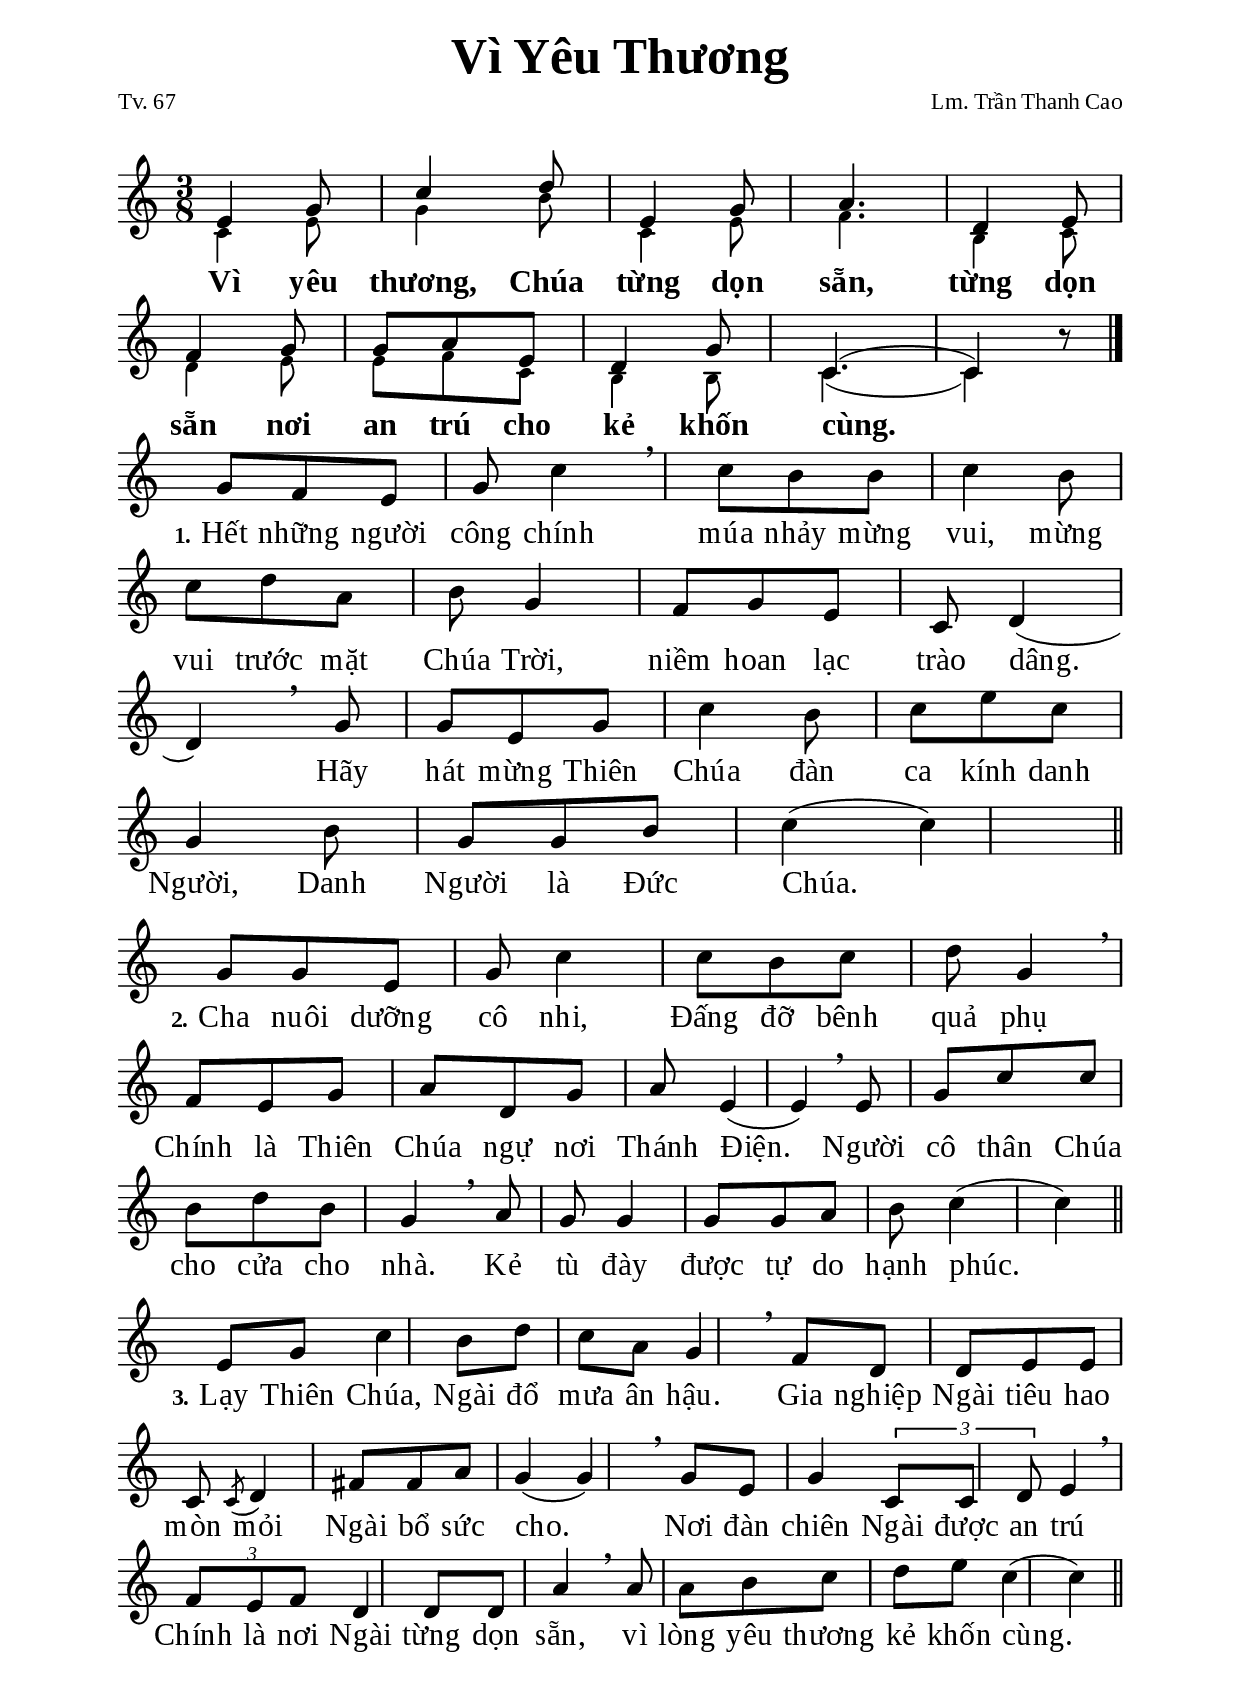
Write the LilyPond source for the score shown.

% Cài đặt chung
\version "2.20.0"
\include "english.ly"

\header {
  title = \markup { \fontsize #3 "Vì Yêu Thương" }
  poet = "Tv. 67"
  composer = "Lm. Trần Thanh Cao"
  arranger = " "
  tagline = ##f
}

\paper {
  #(set-paper-size "a4")
  top-margin = 10\mm
  bottom-margin = 10\mm
  left-margin = 20\mm
  right-margin = 20\mm
  indent = #0
  #(define fonts
    (make-pango-font-tree
      "Liberation Serif"
      "Liberation Serif"
      "Liberation Serif"
      (/ 20 20)))
  page-count = #1
}

% Nhạc điệp khúc
nhacDiepKhucSop = \relative c' {
  e4 g8 |
  c4 d8 |
  e,4 g8 |
  a4. |
  d,4 e8 |
  f4 g8 |
  g a e |
  d4 g8 |
  c,4. ( |
  c4) r8 \bar "|."
}

nhacDiepKhucBass = \relative c' {
  c4 e8 |
  g4 b8 |
  c,4 e8 |
  f4. |
  b,4 c8 |
  d4 e8 |
  e f c |
  b4 b8 |
  c4. ( |
  c4) r8
}

% Nhạc phiên khúc
nhacPhienKhucMot = \relative c'' {
  g8 f e g c4 \breathe
  c8 b b c4 b8 c d a b g4
  f8 g e c d4 (d) \breathe
  g8 g e g c4 b8 c e c g4
  b8 g g b c4 (c) \bar "||"
}

nhacPhienKhucHai = \relative c'' {
  g8 g e g c4
  c8 b c d g,4 \breathe
  f8 e g a d, g a e4 (e) \breathe
  e8 g c c b d b g4 \breathe
  a8 g g4 g8 g a b c4 (c) \bar "||"
}

nhacPhienKhucBa = \relative c' {
  e8 g c4
  b8 d c a g4 \breathe
  f8 d d e e c \acciaccatura c8 d4
  fs8 fs a g4 (g) \breathe
  g8 e g4 \tuplet 3/2 { c,8 c d } e4 \breathe
  \tuplet 3/2 { f8 e f } d4 d8 d a'4 \breathe
  a8 a b c d e c4 (c) \bar "||"
}

% Lời điệp khúc
loiDiepKhuc = \lyricmode {
  Vì yêu thương, Chúa từng dọn sẵn,
  từng dọn sẵn nơi an trú cho kẻ khốn cùng.
}

% Lời phiên khúc
loiPhienKhucMot = \lyricmode {
  \set stanza = #"1."
  Hết những người công chính múa nhảy mừng vui,
  mừng vui trước mặt Chúa Trời,
  niềm hoan lạc trào dâng.
  Hãy hát mừng Thiên Chúa đàn ca kính danh Người,
  Danh Người là Đức Chúa.
}

loiPhienKhucHai = \lyricmode {
  \set stanza = #"2."
  Cha nuôi dưỡng cô nhi, Đấng đỡ bênh quả phụ
  Chính là Thiên Chúa ngự nơi Thánh Điện.
  Người cô thân Chúa cho cửa cho nhà.
  Kẻ tù đày được tự do hạnh phúc.
}

loiPhienKhucBa = \lyricmode {
  \set stanza = #"3."
  Lạy Thiên Chúa, Ngài đổ mưa ân hậu.
  Gia nghiệp Ngài tiêu hao mòn mỏi Ngài bổ sức cho.
  Nơi đàn chiên Ngài được an trú
  Chính là nơi Ngài từng dọn sẵn,
  vì lòng yêu thương kẻ khốn cùng.
}

% Dàn trang
\score {
  \new ChoirStaff <<
    \new Staff = diepKhuc \with {
        \consists "Merge_rests_engraver"
        \magnifyStaff #(magstep +1)
      }
      <<
      \new Voice = beSop {
        \voiceOne \key c \major \time 3/8 \nhacDiepKhucSop
      }
      \new Voice = beBas {
        \override NoteHead.font-size = #-2
        \voiceTwo \key c \major \time 3/8 \nhacDiepKhucBass
      }
    >>
    \new Lyrics \lyricsto beSop \loiDiepKhuc
  >>
  \layout {
    ragged-last = ##f
    \override Lyrics.LyricText.font-series = #'bold
    \override Lyrics.LyricText.font-size = #+3
    \override Lyrics.LyricSpace.minimum-distance = #3.0
    \override Score.BarNumber.break-visibility = ##(#f #f #f)
    \override Score.SpacingSpanner.uniform-stretching = ##t
  }
}

\score {
  \new ChoirStaff <<
    \new Staff = phienKhuc \with {
        \magnifyStaff #(magstep +1)
      }
      <<
      \new Voice = beSop {
        \key c \major \time 3/8 \nhacPhienKhucMot
      }
    >>
    \new Lyrics \lyricsto beSop \loiPhienKhucMot
  >>
  \layout {
    \override Staff.TimeSignature.transparent = ##t
    \override Lyrics.LyricText.font-size = #+3
    \override Lyrics.LyricSpace.minimum-distance = #1.0
    \override Score.BarNumber.break-visibility = ##(#f #f #f)
    \override Score.SpacingSpanner.uniform-stretching = ##t
    \set Score.barAlways = ##t
    \set Score.defaultBarType = ""
  } 
}

\score {
  \new ChoirStaff <<
    \new Staff = phienKhuc \with {
        \magnifyStaff #(magstep +1)
      }
      <<
      \new Voice = beSop {
        \key c \major \time 3/8 \nhacPhienKhucHai
      }
    >>
    \new Lyrics \lyricsto beSop \loiPhienKhucHai
  >>
  \layout {
    \override Staff.TimeSignature.transparent = ##t
    \override Lyrics.LyricText.font-size = #+3
    \override Lyrics.LyricSpace.minimum-distance = #2.0
    \override Score.BarNumber.break-visibility = ##(#f #f #f)
    \override Score.SpacingSpanner.uniform-stretching = ##t
    \set Score.barAlways = ##t
    \set Score.defaultBarType = ""
  } 
}

\score {
  \new ChoirStaff <<
    \new Staff = phienKhuc \with {
        \magnifyStaff #(magstep +1)
      }
      <<
      \new Voice = beSop {
        \key c \major \time 3/8 \nhacPhienKhucBa
      }
    >>
    \new Lyrics \lyricsto beSop \loiPhienKhucBa
  >>
  \layout {
    \override Staff.TimeSignature.transparent = ##t
    \override Lyrics.LyricText.font-size = #+3
    \override Lyrics.LyricSpace.minimum-distance = #1.0
    \override Score.BarNumber.break-visibility = ##(#f #f #f)
    \override Score.SpacingSpanner.uniform-stretching = ##t
    \set Score.barAlways = ##t
    \set Score.defaultBarType = ""
  } 
}
